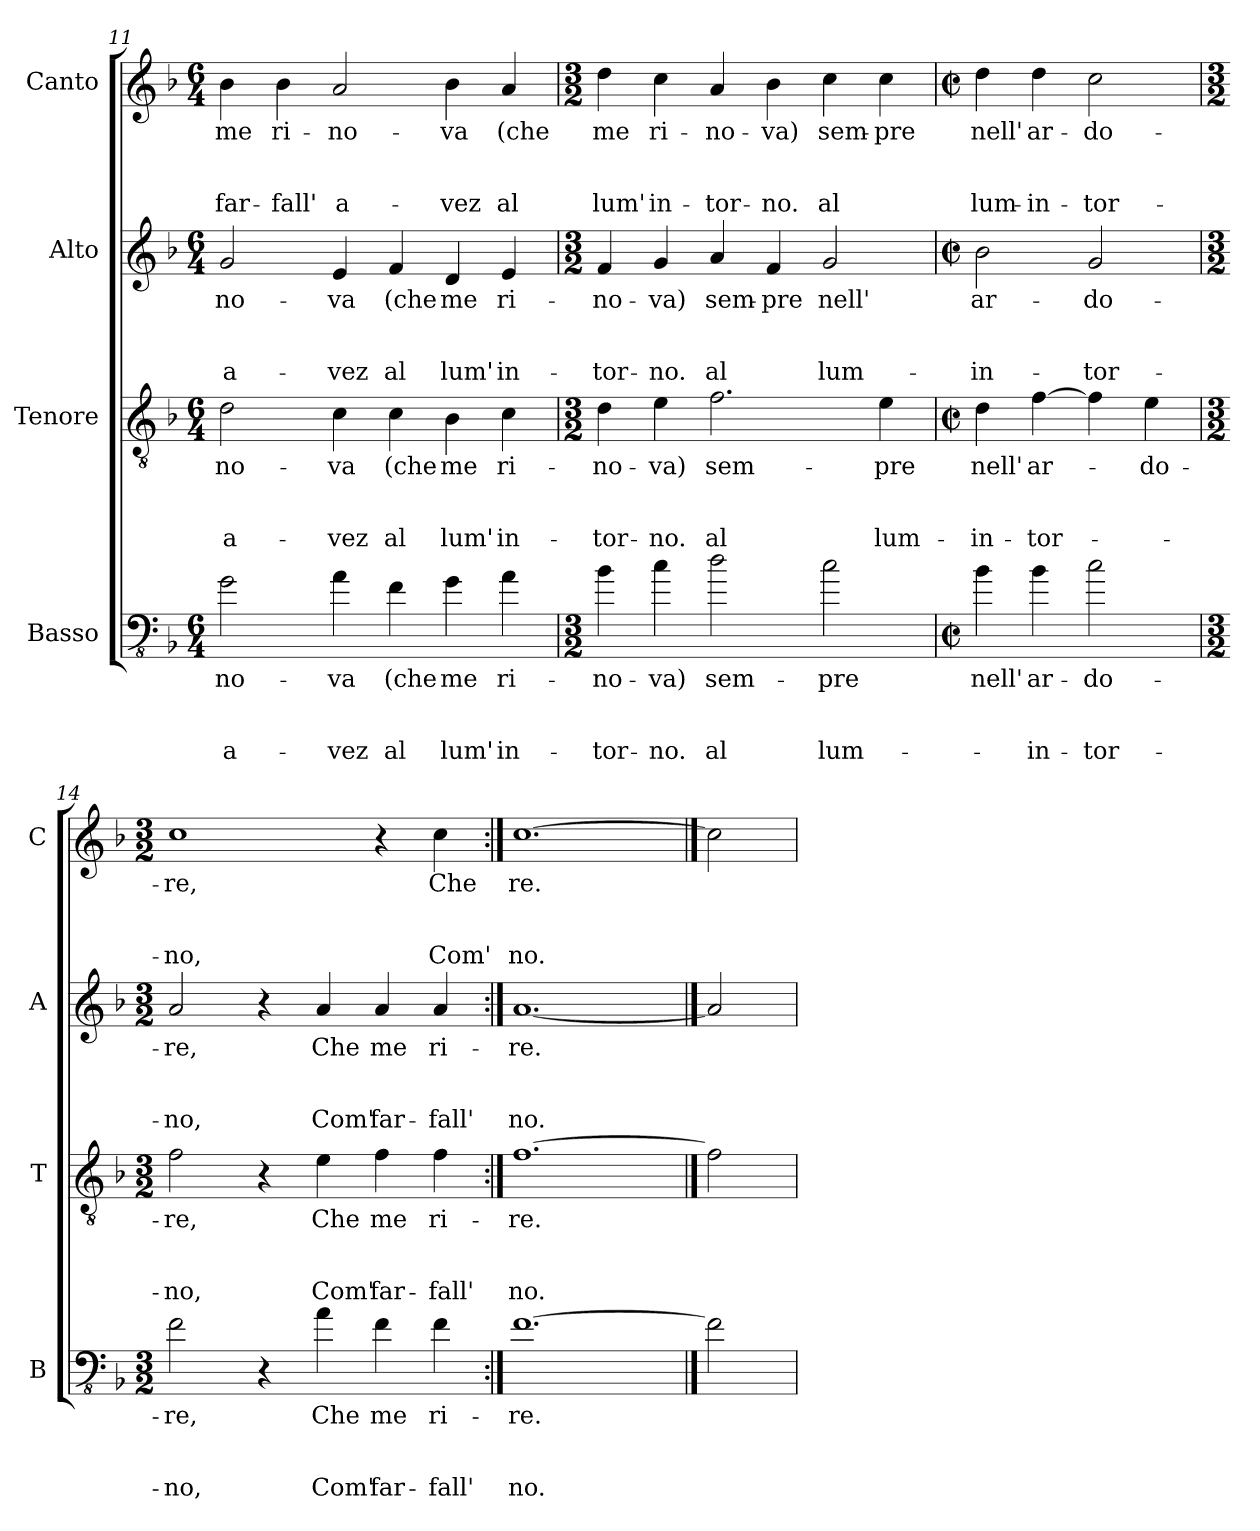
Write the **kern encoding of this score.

**kern	**text	**text	**text	**text	**kern	**text	**text	**text	**text	**kern	**text	**text	**text	**text	**kern	**text	**text	**text	**text
*part4	*part4	*part4	*part4	*part4	*part3	*part3	*part3	*part3	*part3	*part2	*part2	*part2	*part2	*part2	*part1	*part1	*part1	*part1	*part1
*staff4	*staff4	*staff4	*staff4	*staff4	*staff3	*staff3	*staff3	*staff3	*staff3	*staff2	*staff2	*staff2	*staff2	*staff2	*staff1	*staff1	*staff1	*staff1	*staff1
*I"Basso	*	*	*	*	*I"Tenore	*	*	*	*	*I"Alto	*	*	*	*	*I"Canto	*	*	*	*
*I'B	*	*	*	*	*I'T	*	*	*	*	*I'A	*	*	*	*	*I'C	*	*	*	*
*clefFv4	*	*	*	*	*clefGv2	*	*	*	*	*clefG2	*	*	*	*	*clefG2	*	*	*	*
*k[b-]	*	*	*	*	*k[b-]	*	*	*	*	*k[b-]	*	*	*	*	*k[b-]	*	*	*	*
*F:	*	*	*	*	*F:	*	*	*	*	*F:	*	*	*	*	*F:	*	*	*	*
*M6/4	*	*	*	*	*M6/4	*	*	*	*	*M6/4	*	*	*	*	*M6/4	*	*	*	*
=11	=11	=11	=11	=11	=11	=11	=11	=11	=11	=11	=11	=11	=11	=11	=11	=11	=11	=11	=11
2G\	-no-	.	.	a-	2d\	-no-	.	.	a-	2g/	-no-	.	.	a-	4b-\	me	.	.	-far-
.	.	.	.	.	.	.	.	.	.	.	.	.	.	.	4b-\	ri-	.	.	-fall'
4A\	-va	.	.	-vez	4c\	-va	.	.	-vez	4e/	-va	.	.	-vez	2a/	-no-	.	.	a-
4F\	(che	.	.	al	4c\	(che	.	.	al	4f/	(che	.	.	al	.	.	.	.	.
4G\	me	.	.	lum'	4B-\	me	.	.	lum'	4d/	me	.	.	lum'	4b-\	-va	.	.	-vez
4A\	ri-	.	.	in-	4c\	ri-	.	.	in-	4e/	ri-	.	.	in-	4a/	(che	.	.	al
=12	=12	=12	=12	=12	=12	=12	=12	=12	=12	=12	=12	=12	=12	=12	=12	=12	=12	=12	=12
*M3/2	*	*	*	*	*M3/2	*	*	*	*	*M3/2	*	*	*	*	*M3/2	*	*	*	*
4B-\	-no-	.	.	-tor-	4d\	-no-	.	.	-tor-	4f/	-no-	.	.	-tor-	4dd\	me	.	.	lum'
4c\	-va)	.	.	-no.	4e\	-va)	.	.	-no.	4g/	-va)	.	.	-no.	4cc\	ri-	.	.	in-
2d\	sem-	.	.	al	2.f\	sem-	.	.	al	4a/	sem-	.	.	al	4a/	-no-	.	.	-tor-
.	.	.	.	.	.	.	.	.	.	4f/	-pre	.	.	.	4b-\	-va)	.	.	-no.
2c\	-pre	.	.	lum-	.	.	.	.	.	2g/	nell'	.	.	lum-	4cc\	sem-	.	.	al
.	.	.	.	.	4e\	-pre	.	.	lum-	.	.	.	.	.	4cc\	-pre	.	.	.
!!LO:LB:g=z
=13	=13	=13	=13	=13	=13	=13	=13	=13	=13	=13	=13	=13	=13	=13	=13	=13	=13	=13	=13
*M2/2	*	*	*	*	*M2/2	*	*	*	*	*M2/2	*	*	*	*	*M2/2	*	*	*	*
*met(c|)	*	*	*	*	*met(c|)	*	*	*	*	*met(c|)	*	*	*	*	*met(c|)	*	*	*	*
4B-\	nell'	.	.	.	4d\	nell'	.	.	-in-	2b-\	ar-	.	.	-in-	4dd\	nell'	.	.	lum-
4B-\	ar-	.	.	-in-	[4f\	ar-	.	.	-tor-	.	.	.	.	.	4dd\	ar-	.	.	-in-
2c\	-do-	.	.	-tor-	4f\]	.	.	.	.	2g/	-do-	.	.	-tor-	2cc\	-do-	.	.	-tor-
.	.	.	.	.	4e\	-do-	.	.	.	.	.	.	.	.	.	.	.	.	.
=14	=14	=14	=14	=14	=14	=14	=14	=14	=14	=14	=14	=14	=14	=14	=14	=14	=14	=14	=14
*M3/2	*	*	*	*	*M3/2	*	*	*	*	*M3/2	*	*	*	*	*M3/2	*	*	*	*
2F\	-re,	.	.	no,	2f\	-re,	.	.	no,	2a/	-re,	.	.	-no,	1cc	-re,	.	.	-no,
4r	.	.	.	.	4r	.	.	.	.	4r	.	.	.	.	.	.	.	.	.
4A\	Che	.	.	Com'	4e\	Che	.	.	Com'	4a/	Che	.	.	Com'	.	.	.	.	.
4F\	me	.	.	far-	4f\	me	.	.	far-	4a/	me	.	.	far-	4r	.	.	.	.
4F\	ri-	.	.	-fall'	4f\	ri-	.	.	-fall'	4a/	ri-	.	.	-fall'	4cc\	Che	.	.	Com'
=15:|!	=15:|!	=15:|!	=15:|!	=15:|!	=15:|!	=15:|!	=15:|!	=15:|!	=15:|!	=15:|!	=15:|!	=15:|!	=15:|!	=15:|!	=15:|!	=15:|!	=15:|!	=15:|!	=15:|!
[1.F	-re.	.	.	no.	[1.f	-re.	.	.	no.	[1.a	-re.	.	.	no.	[1.cc	re.	.	.	no.
==16	==16	==16	==16	==16	==16	==16	==16	==16	==16	==16	==16	==16	==16	==16	==16	==16	==16	==16	==16
2F]	.	.	.	.	2f]	.	.	.	.	2a]	.	.	.	.	2cc]	.	.	.	.
=	=	=	=	=	=	=	=	=	=	=	=	=	=	=	=	=	=	=	=
*-	*-	*-	*-	*-	*-	*-	*-	*-	*-	*-	*-	*-	*-	*-	*-	*-	*-	*-	*-
